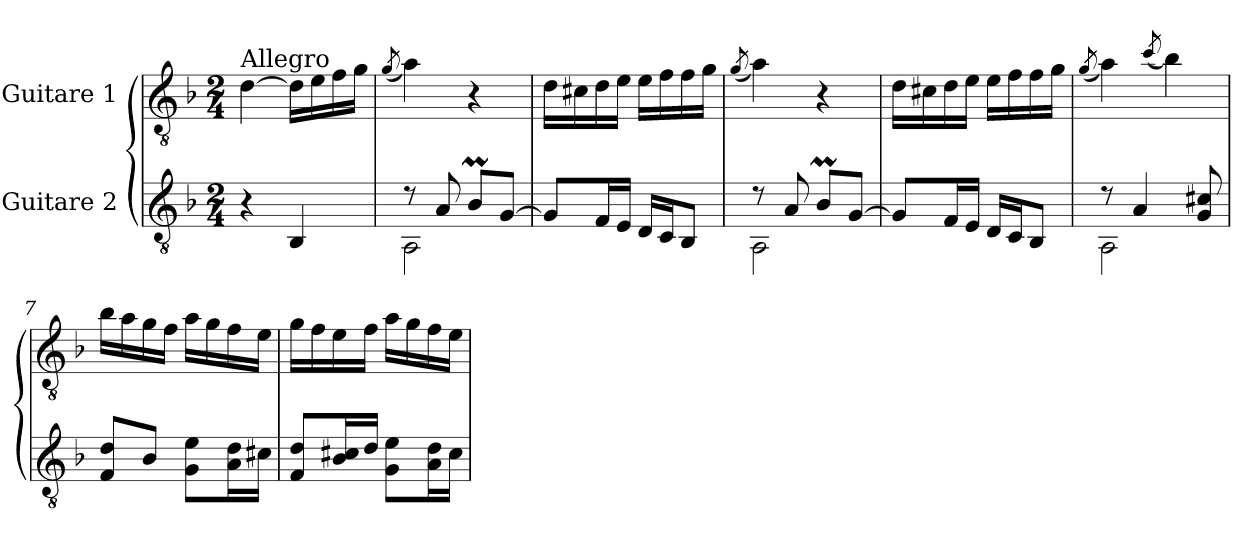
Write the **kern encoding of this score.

**kern	**kern
*part2	*part1
*staff2	*staff1
*I"Guitare 2	*I"Guitare 1
*clefGv2	*clefGv2
*k[b-]	*k[b-]
*M2/4	*M2/4
*MM80	*MM80
=1	=1
!	!LO:TX:a:t=Allegro
4r	[4d\
4BB-/	16d\LL]
.	16e\
.	16f\
.	16g\JJ
=2	=2
.	(<8qg/
*^	*
8r	2AA\	4a\)
8A/	.	.
8B-M/L	.	4r
[8G/J	.	.
*v	*v	*
=3	=3
8G/L]	16d\LL
.	16c#X\
16F/L	16d\
16E/JJ	16e\JJ
16D/LL	16e\LL
16C/J	16f\
8BB-/J	16f\
.	16g\JJ
=4	=4
.	(<8qg/
*^	*
8r	2AA\	4a\)
8A/	.	.
8B-M/L	.	4r
[8G/J	.	.
*v	*v	*
=5	=5
8G/L]	16d\LL
.	16c#X\
16F/L	16d\
16E/JJ	16e\JJ
16D/LL	16e\LL
16C/J	16f\
8BB-/J	16f\
.	16g\JJ
!!LO:LB:g=z
=6	=6
.	(<8qg/
*^	*
8r	2AA\	4a\)
4A/	.	.
.	.	(<8qcc/
.	.	4b-\)
8G/ 8c#X/	.	.
*v	*v	*
=7	=7
8F/ 8d/L	16b-\LL
.	16a\
8B-/J	16g\
.	16f\JJ
8G\ 8e\L	16a\LL
.	16g\
16A\ 16d\L	16f\
16c#X\JJ	16e\JJ
=8	=8
8F/ 8d/L	16g\LL
.	16f\
16B-/ 16c#X/L	16e\
16d/JJ	16f\JJ
8G\ 8e\L	16a\LL
.	16g\
16A\ 16d\L	16f\
16c#\JJ	16e\JJ
=	=
*-	*-
